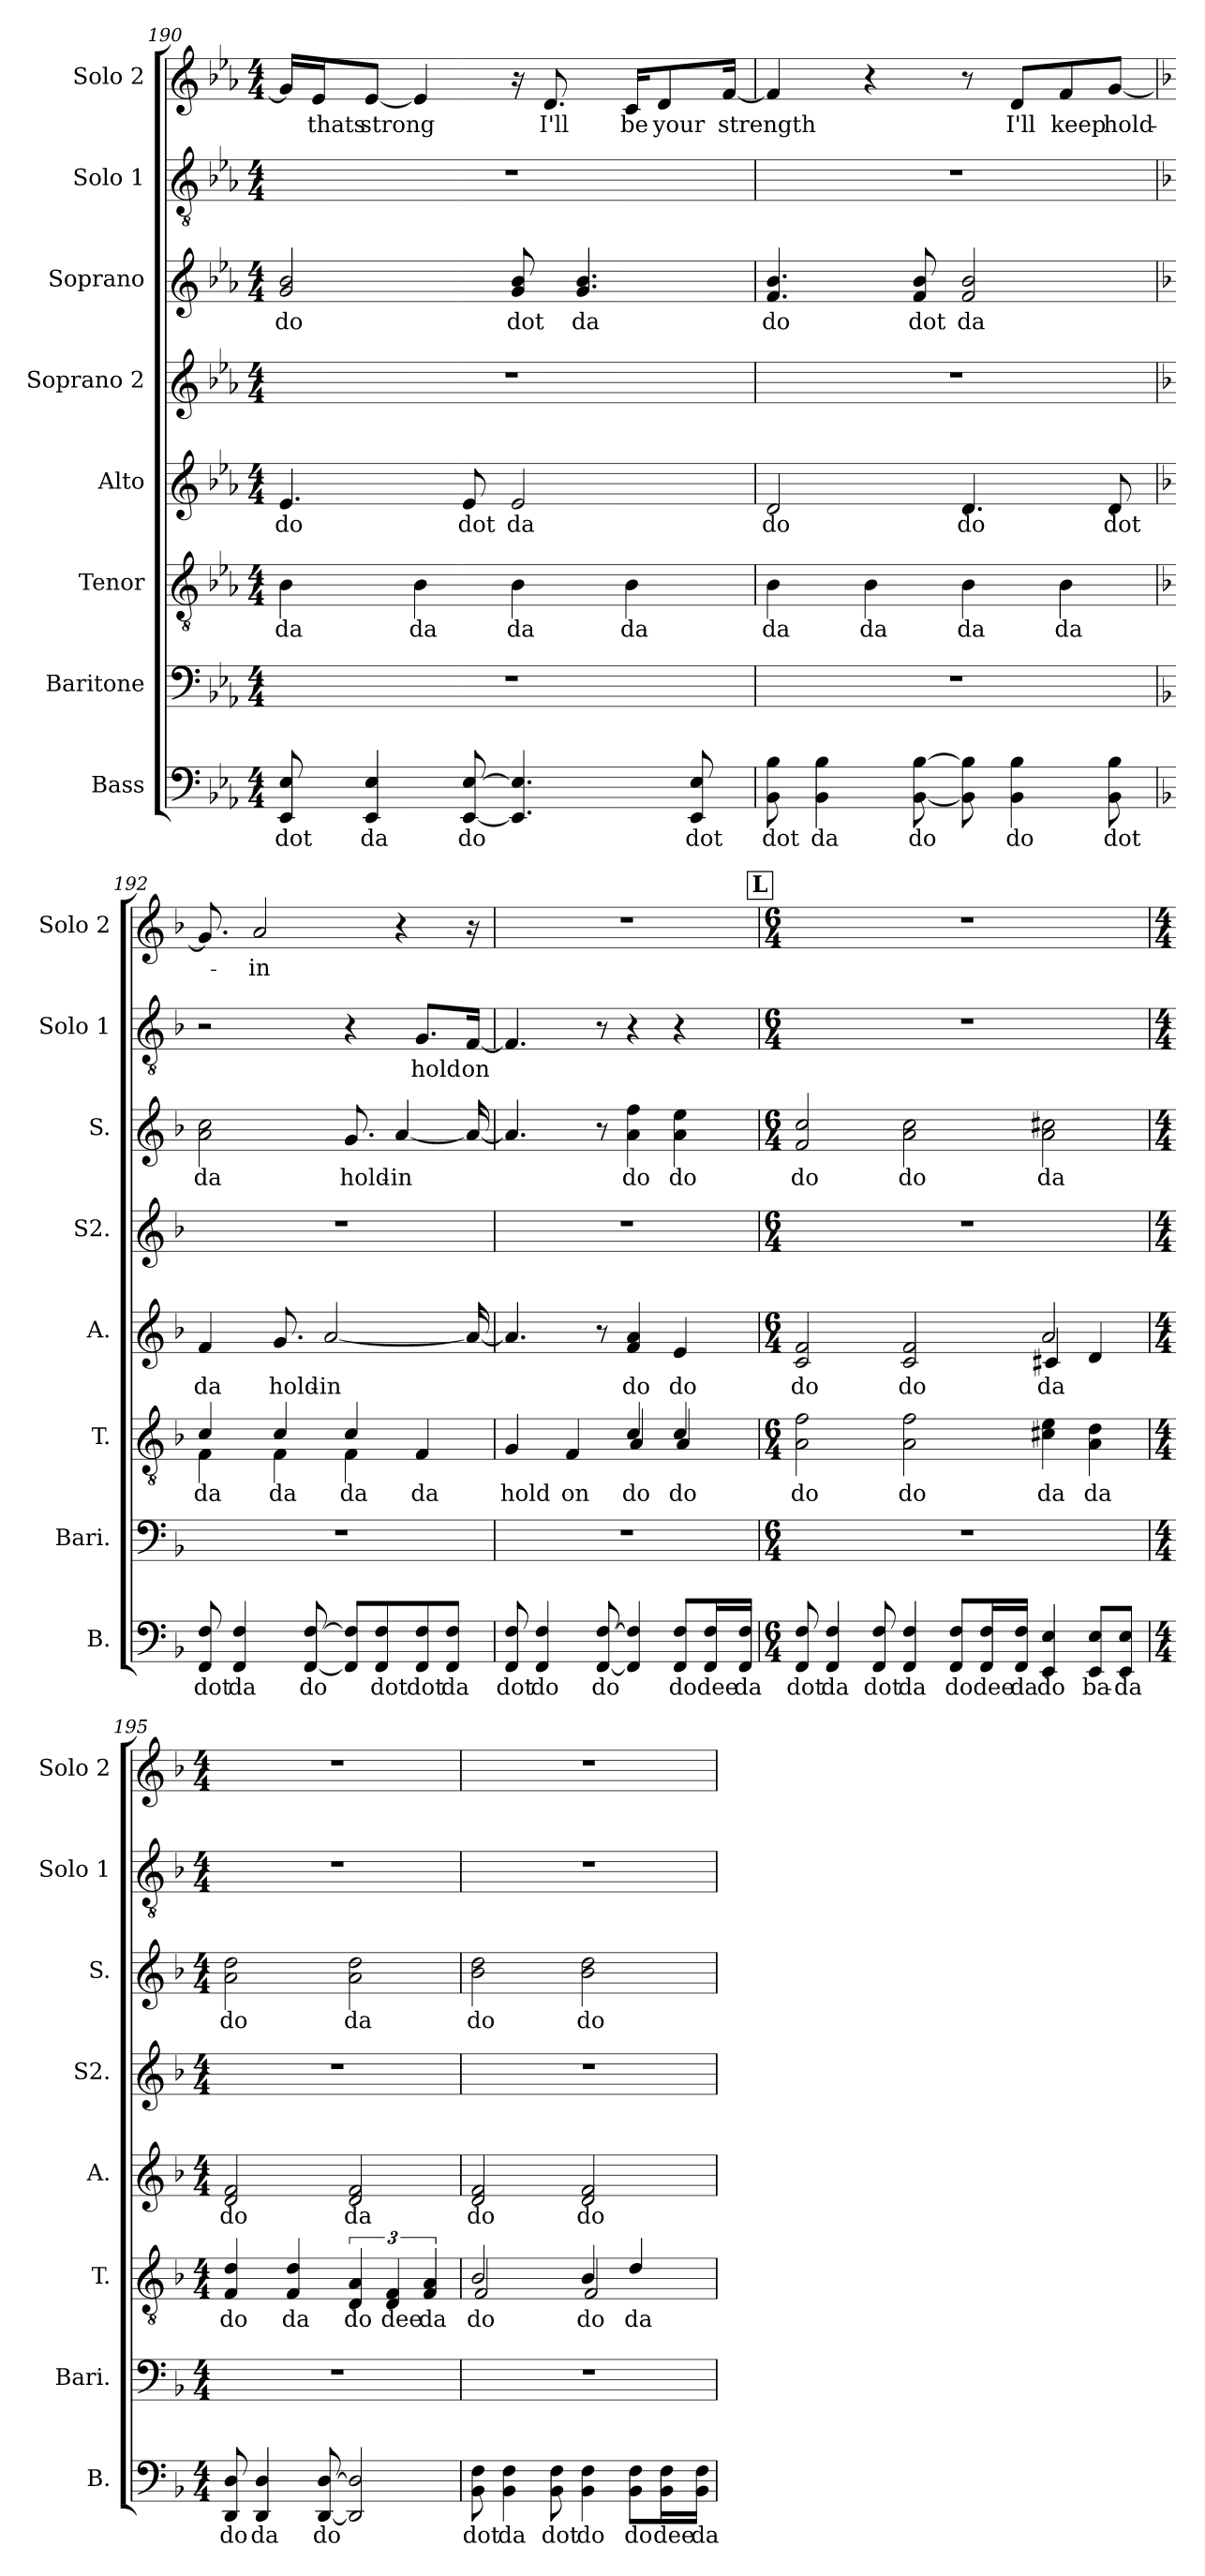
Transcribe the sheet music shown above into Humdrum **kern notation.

**kern	**text	**kern	**kern	**text	**kern	**text	**kern	**kern	**text	**kern	**text	**kern	**text
*part8	*part8	*part7	*part6	*part6	*part5	*part5	*part4	*part3	*part3	*part2	*part2	*part1	*part1
*staff8	*staff8	*staff7	*staff6	*staff6	*staff5	*staff5	*staff4	*staff3	*staff3	*staff2	*staff2	*staff1	*staff1
*I"Bass	*	*I"Baritone	*I"Tenor	*	*I"Alto	*	*I"Soprano 2	*I"Soprano	*	*I"Solo 1	*	*I"Solo 2	*
*I'B.	*	*I'Bari.	*I'T.	*	*I'A.	*	*I'S2.	*I'S.	*	*I'Solo 1	*	*I'Solo 2	*
*clefF4	*	*clefF4	*clefGv2	*	*clefG2	*	*clefG2	*clefG2	*	*clefGv2	*	*clefG2	*
*k[b-e-a-]	*	*k[b-e-a-]	*k[b-e-a-]	*	*k[b-e-a-]	*	*k[b-e-a-]	*k[b-e-a-]	*	*k[b-e-a-]	*	*k[b-e-a-]	*
*M4/4	*	*M4/4	*M4/4	*	*M4/4	*	*M4/4	*M4/4	*	*M4/4	*	*M4/4	*
=190	=190	=190	=190	=190	=190	=190	=190	=190	=190	=190	=190	=190	=190
!	!LO:LY:b	!	!	!LO:LY:b	!	!LO:LY:b	!	!	!LO:LY:b	!	!	!	!
8EE-/ 8E-/	dot	1r	4B-\	da	4.e-/	do	1r	2g/ 2b-/	do	1r	.	16g/LL]	.
!	!	!	!	!	!	!	!	!	!	!	!	!	!LO:LY:b
.	.	.	.	.	.	.	.	.	.	.	.	16e-/J	thats
!	!LO:LY:b	!	!	!	!	!	!	!	!	!	!	!	!LO:LY:b
4EE-/ 4E-/	da	.	.	.	.	.	.	.	.	.	.	[8e-/J	strong
!	!	!	!	!LO:LY:b	!	!	!	!	!	!	!	!	!
.	.	.	4B-\	da	.	.	.	.	.	.	.	4e-/]	.
!	!LO:LY:b	!	!	!	!	!LO:LY:b	!	!	!	!	!	!	!
[8EE-/ [8E-/	do	.	.	.	8e-/	dot	.	.	.	.	.	.	.
!	!	!	!	!LO:LY:b	!	!LO:LY:b	!	!	!LO:LY:b	!	!	!	!
4.EE-/] 4.E-/]	.	.	4B-\	da	2e-/	da	.	8g/ 8b-/	dot	.	.	16r	.
!	!	!	!	!	!	!	!	!	!	!	!	!	!LO:LY:b
.	.	.	.	.	.	.	.	.	.	.	.	8.d/	I'll
!	!	!	!	!	!	!	!	!	!LO:LY:b	!	!	!	!
.	.	.	.	.	.	.	.	4.g/ 4.b-/	da	.	.	.	.
!	!	!	!	!LO:LY:b	!	!	!	!	!	!	!	!	!LO:LY:b
.	.	.	4B-\	da	.	.	.	.	.	.	.	16c/KL	be
!	!	!	!	!	!	!	!	!	!	!	!	!	!LO:LY:b
.	.	.	.	.	.	.	.	.	.	.	.	8d/	your
!	!LO:LY:b	!	!	!	!	!	!	!	!	!	!	!	!
8EE-/ 8E-/	dot	.	.	.	.	.	.	.	.	.	.	.	.
!	!	!	!	!	!	!	!	!	!	!	!	!	!LO:LY:b
.	.	.	.	.	.	.	.	.	.	.	.	[16f/Jk	strength
!!LO:PB:g=z
=191	=191	=191	=191	=191	=191	=191	=191	=191	=191	=191	=191	=191	=191
!	!LO:LY:b	!	!	!LO:LY:b	!	!LO:LY:b	!	!	!LO:LY:b	!	!	!	!
8BB-\ 8B-\	dot	1r	4B-\	da	2d/	do	1r	4.f/ 4.b-/	do	1r	.	4f/]	.
!	!LO:LY:b	!	!	!	!	!	!	!	!	!	!	!	!
4BB-\ 4B-\	da	.	.	.	.	.	.	.	.	.	.	.	.
!	!	!	!	!LO:LY:b	!	!	!	!	!	!	!	!	!
.	.	.	4B-\	da	.	.	.	.	.	.	.	4r	.
!	!LO:LY:b	!	!	!	!	!	!	!	!LO:LY:b	!	!	!	!
[8BB-\ [8B-\	do	.	.	.	.	.	.	8f/ 8b-/	dot	.	.	.	.
!	!	!	!	!LO:LY:b	!	!LO:LY:b	!	!	!LO:LY:b	!	!	!	!
8BB-\] 8B-\]	.	.	4B-\	da	4.d/	do	.	2f/ 2b-/	da	.	.	8r	.
!	!LO:LY:b	!	!	!	!	!	!	!	!	!	!	!	!LO:LY:b
4BB-\ 4B-\	do	.	.	.	.	.	.	.	.	.	.	8d/L	I'll
!	!	!	!	!LO:LY:b	!	!	!	!	!	!	!	!	!LO:LY:b
.	.	.	4B-\	da	.	.	.	.	.	.	.	8f/	keep
!	!LO:LY:b	!	!	!	!	!LO:LY:b	!	!	!	!	!	!	!LO:LY:b
8BB-\ 8B-\	dot	.	.	.	8d/	dot	.	.	.	.	.	[8g/J	hold-
=192	=192	=192	=192	=192	=192	=192	=192	=192	=192	=192	=192	=192	=192
*k[b-]	*	*k[b-]	*k[b-]	*	*k[b-]	*	*k[b-]	*k[b-]	*	*k[b-]	*	*k[b-]	*
!	!LO:LY:b	!	!	!LO:LY:b	!	!LO:LY:b	!	!	!LO:LY:b	!	!	!	!
*	*	*	*^	*	*	*	*	*	*	*	*	*	*
8FF/ 8F/	dot	1r	4c/	4F\	da	4f/	da	1r	2a\ 2cc\	da	2r	.	8.g/]	.
!	!LO:LY:b	!	!	!	!	!	!	!	!	!	!	!	!	!
4FF/ 4F/	da	.	.	.	.	.	.	.	.	.	.	.	.	.
!	!	!	!	!	!	!	!	!	!	!	!	!	!	!LO:LY:b
.	.	.	.	.	.	.	.	.	.	.	.	.	2a/	-in
!	!	!	!	!	!LO:LY:b	!	!LO:LY:b	!	!	!	!	!	!	!
.	.	.	4c/	4F\	da	8.g/	hold-	.	.	.	.	.	.	.
!	!LO:LY:b	!	!	!	!	!	!	!	!	!	!	!	!	!
[8FF/ [8F/	do	.	.	.	.	.	.	.	.	.	.	.	.	.
!	!	!	!	!	!	!	!LO:LY:b	!	!	!	!	!	!	!
.	.	.	.	.	.	[2a/	-in	.	.	.	.	.	.	.
!	!	!	!	!	!LO:LY:b	!	!	!	!	!LO:LY:b	!	!	!	!
8FF/] 8F/]L	.	.	4c/	4F\	da	.	.	.	8.g/	hold-	4r	.	.	.
!	!LO:LY:b	!	!	!	!	!	!	!	!	!	!	!	!	!
8FF/ 8F/	dot	.	.	.	.	.	.	.	.	.	.	.	.	.
!	!	!	!	!	!	!	!	!	!	!LO:LY:b	!	!	!	!
.	.	.	.	.	.	.	.	.	[4a/	-in	.	.	4r	.
!	!LO:LY:b	!	!	!	!LO:LY:b	!	!	!	!	!	!	!LO:LY:b	!	!
8FF/ 8F/	dot	.	4F/	4ryy	da	.	.	.	.	.	8.G/L	hold	.	.
!	!LO:LY:b	!	!	!	!	!	!	!	!	!	!	!	!	!
8FF/ 8F/J	da	.	.	.	.	.	.	.	.	.	.	.	.	.
!	!	!	!	!	!	!	!	!	!	!	!	!LO:LY:b	!	!
.	.	.	.	.	.	16a/_	.	.	16a/_	.	[16F/Jk	on	16r	.
=193	=193	=193	=193	=193	=193	=193	=193	=193	=193	=193	=193	=193	=193	=193
!	!LO:LY:b	!	!	!	!LO:LY:b	!	!	!	!	!	!	!	!	!
8FF/ 8F/	dot	1r	4G/	2ryy	hold	4.a/]	.	1r	4.a/]	.	4.F/]	.	1r	.
!	!LO:LY:b	!	!	!	!	!	!	!	!	!	!	!	!	!
4FF/ 4F/	do	.	.	.	.	.	.	.	.	.	.	.	.	.
!	!	!	!	!	!LO:LY:b	!	!	!	!	!	!	!	!	!
.	.	.	4F/	.	on	.	.	.	.	.	.	.	.	.
!	!LO:LY:b	!	!	!	!	!	!	!	!	!	!	!	!	!
[8FF/ [8F/	do	.	.	.	.	8r	.	.	8r	.	8r	.	.	.
!	!	!	!	!	!LO:LY:b	!	!LO:LY:b	!	!	!LO:LY:b	!	!	!	!
4FF/] 4F/]	.	.	4c/	4A/	do	4f/ 4a/	do	.	4a\ 4ff\	do	4r	.	.	.
!	!LO:LY:b	!	!	!	!LO:LY:b	!	!LO:LY:b	!	!	!LO:LY:b	!	!	!	!
8FF/ 8F/L	do	.	4c/	4A/	do	4e/	do	.	4a\ 4ee\	do	4r	.	.	.
!	!LO:LY:b	!	!	!	!	!	!	!	!	!	!	!	!	!
16FF/ 16F/L	dee	.	.	.	.	.	.	.	.	.	.	.	.	.
!	!LO:LY:b	!	!	!	!	!	!	!	!	!	!	!	!	!
16FF/ 16F/JJ	da	.	.	.	.	.	.	.	.	.	.	.	.	.
*	*	*	*v	*v	*	*	*	*	*	*	*	*	*	*
!!LO:LB:g=z
!!LO:REH:place=s1:a:B:fs=14:t=L
=194	=194	=194	=194	=194	=194	=194	=194	=194	=194	=194	=194	=194	=194
*M6/4	*	*M6/4	*M6/4	*	*M6/4	*	*M6/4	*M6/4	*	*M6/4	*	*M6/4	*
!	!LO:LY:b	!	!	!LO:LY:b	!	!LO:LY:b	!	!	!LO:LY:b	!	!	!	!
*	*	*	*	*	*^	*	*	*	*	*	*	*	*
8FF/ 8F/	dot	1.r	2A\ 2f\	do	2c/ 2f/	1ryy	do	1.r	2f/ 2cc/	do	1.r	.	1.r	.
!	!LO:LY:b	!	!	!	!	!	!	!	!	!	!	!	!	!
4FF/ 4F/	da	.	.	.	.	.	.	.	.	.	.	.	.	.
!	!LO:LY:b	!	!	!	!	!	!	!	!	!	!	!	!	!
8FF/ 8F/	dot	.	.	.	.	.	.	.	.	.	.	.	.	.
!	!LO:LY:b	!	!	!LO:LY:b	!	!	!LO:LY:b	!	!	!LO:LY:b	!	!	!	!
4FF/ 4F/	da	.	2A\ 2f\	do	2c/ 2f/	.	do	.	2a\ 2cc\	do	.	.	.	.
!	!LO:LY:b	!	!	!	!	!	!	!	!	!	!	!	!	!
8FF/ 8F/L	do	.	.	.	.	.	.	.	.	.	.	.	.	.
!	!LO:LY:b	!	!	!	!	!	!	!	!	!	!	!	!	!
16FF/ 16F/L	dee	.	.	.	.	.	.	.	.	.	.	.	.	.
!	!LO:LY:b	!	!	!	!	!	!	!	!	!	!	!	!	!
16FF/ 16F/JJ	da	.	.	.	.	.	.	.	.	.	.	.	.	.
!	!LO:LY:b	!	!	!LO:LY:b	!	!	!LO:LY:b	!	!	!LO:LY:b	!	!	!	!
4EE/ 4E/	do	.	4c#X\ 4e\	da	2a/	4c#X/	da	.	2a\ 2cc#X\	da	.	.	.	.
!	!LO:LY:b	!	!	!LO:LY:b	!	!	!	!	!	!	!	!	!	!
8EE/ 8E/L	ba-	.	4A\ 4d\	da	.	4d/	.	.	.	.	.	.	.	.
!	!LO:LY:b	!	!	!	!	!	!	!	!	!	!	!	!	!
8EE/ 8E/J	-da	.	.	.	.	.	.	.	.	.	.	.	.	.
*	*	*	*	*	*v	*v	*	*	*	*	*	*	*	*
=195	=195	=195	=195	=195	=195	=195	=195	=195	=195	=195	=195	=195	=195
*M4/4	*	*M4/4	*M4/4	*	*M4/4	*	*M4/4	*M4/4	*	*M4/4	*	*M4/4	*
!	!LO:LY:b	!	!	!LO:LY:b	!	!LO:LY:b	!	!	!LO:LY:b	!	!	!	!
8DD/ 8D/	do	1r	4F/ 4d/	do	2d/ 2f/	do	1r	2a\ 2dd\	do	1r	.	1r	.
!	!LO:LY:b	!	!	!	!	!	!	!	!	!	!	!	!
4DD/ 4D/	da	.	.	.	.	.	.	.	.	.	.	.	.
!	!	!	!	!LO:LY:b	!	!	!	!	!	!	!	!	!
.	.	.	4F/ 4d/	da	.	.	.	.	.	.	.	.	.
!	!LO:LY:b	!	!	!	!	!	!	!	!	!	!	!	!
[8DD/ [8D/	do	.	.	.	.	.	.	.	.	.	.	.	.
!	!	!	!	!LO:LY:b	!	!LO:LY:b	!	!	!LO:LY:b	!	!	!	!
2DD/] 2D/]	.	.	6D/ 6A/	do	2d/ 2f/	da	.	2a\ 2dd\	da	.	.	.	.
!	!	!	!	!LO:LY:b	!	!	!	!	!	!	!	!	!
.	.	.	6D/ 6F/	dee	.	.	.	.	.	.	.	.	.
!	!	!	!	!LO:LY:b	!	!	!	!	!	!	!	!	!
.	.	.	6F/ 6A/	da	.	.	.	.	.	.	.	.	.
=196	=196	=196	=196	=196	=196	=196	=196	=196	=196	=196	=196	=196	=196
!	!LO:LY:b	!	!	!LO:LY:b	!	!LO:LY:b	!	!	!LO:LY:b	!	!	!	!
*	*	*	*^	*	*	*	*	*	*	*	*	*	*
8BB-\ 8F\	dot	1r	2B-/	2F/	do	2d/ 2f/	do	1r	2b-\ 2dd\	do	1r	.	1r	.
!	!LO:LY:b	!	!	!	!	!	!	!	!	!	!	!	!	!
4BB-\ 4F\	da	.	.	.	.	.	.	.	.	.	.	.	.	.
!	!LO:LY:b	!	!	!	!	!	!	!	!	!	!	!	!	!
8BB-\ 8F\	dot	.	.	.	.	.	.	.	.	.	.	.	.	.
!	!LO:LY:b	!	!	!	!LO:LY:b	!	!	!	!	!	!	!	!	!
!	!	!	!	!	!LO:LY:b	!	!LO:LY:b	!	!	!LO:LY:b	!	!	!	!
4BB-\ 4F\	do	.	4B-/	2F/	do	2d/ 2f/	do	.	2b-\ 2dd\	do	.	.	.	.
!	!LO:LY:b	!	!	!	!LO:LY:b	!	!	!	!	!	!	!	!	!
8BB-\ 8F\L	do	.	4d/	.	da	.	.	.	.	.	.	.	.	.
!	!LO:LY:b	!	!	!	!	!	!	!	!	!	!	!	!	!
16BB-\ 16F\L	dee	.	.	.	.	.	.	.	.	.	.	.	.	.
!	!LO:LY:b	!	!	!	!	!	!	!	!	!	!	!	!	!
16BB-\ 16F\JJ	da	.	.	.	.	.	.	.	.	.	.	.	.	.
*	*	*	*v	*v	*	*	*	*	*	*	*	*	*	*
=	=	=	=	=	=	=	=	=	=	=	=	=	=
*-	*-	*-	*-	*-	*-	*-	*-	*-	*-	*-	*-	*-	*-
